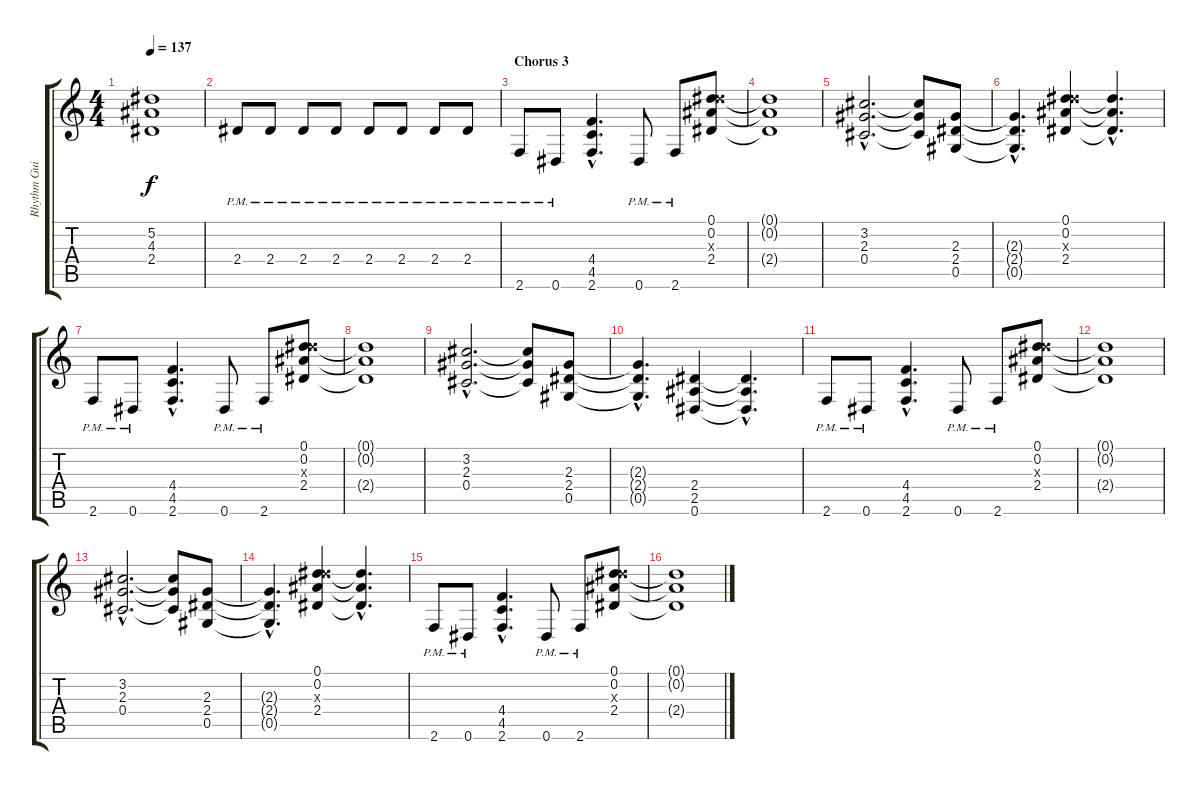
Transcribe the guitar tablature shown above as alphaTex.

\track ("Rhythm Guitar" "Rhythm Gui") {instrument distortionguitar}
\staff {score tabs}
\tuning (Eb4 Bb3 Gb3 Db3 Ab2 Eb2) {hide}
\ts (4 4)
\tempo 137
\clef g2
\ks c
(5.2{t} 4.3{t} 2.4{t}).1{dy f} |
2.4{pm}.8 2.4{pm}.8 2.4{pm}.8 2.4{pm}.8 2.4{pm}.8 2.4{pm}.8 2.4{pm}.8 2.4{pm}.8 |
\section ("" "Chorus 3")
2.6{pm}.8 0.6{pm}.8 (4.4{hac} 4.5{hac} 2.6{hac}).4{d} 0.6{pm}.8 2.6{pm}.8 (0.1 0.2 9.3{x} 2.4).8 |
(0.1{t} 0.2{t} 2.4{t}).1 |
(3.2{hac} 2.3{hac} 0.4{hac}).2{d} (3.2{t} 2.3{t} 0.4{t}).8 (2.3 2.4 0.5).8 |
(2.3{hac t} 2.4{hac t} 0.5{hac t}).4{d} (0.1 0.2 9.3{x} 2.4).4 (0.1{hac t} 0.2{hac t} 2.4{hac t}).4{d} |
2.6{pm}.8 0.6{pm}.8 (4.4{hac} 4.5{hac} 2.6{hac}).4{d} 0.6{pm}.8 2.6{pm}.8 (0.1 0.2 9.3{x} 2.4).8 |
(0.1{t} 0.2{t} 2.4{t}).1 |
(3.2{hac} 2.3{hac} 0.4{hac}).2{d} (3.2{t} 2.3{t} 0.4{t}).8 (2.3 2.4 0.5).8 |
(2.3{hac t} 2.4{hac t} 0.5{hac t}).4{d} (2.4 2.5 0.6).4 (2.4{hac t} 2.5{hac t} 0.6{hac t}).4{d} |
2.6{pm}.8 0.6{pm}.8 (4.4{hac} 4.5{hac} 2.6{hac}).4{d} 0.6{pm}.8 2.6{pm}.8 (0.1 0.2 9.3{x} 2.4).8 |
(0.1{t} 0.2{t} 2.4{t}).1 |
(3.2{hac} 2.3{hac} 0.4{hac}).2{d} (3.2{t} 2.3{t} 0.4{t}).8 (2.3 2.4 0.5).8 |
(2.3{hac t} 2.4{hac t} 0.5{hac t}).4{d} (0.1 0.2 9.3{x} 2.4).4 (0.1{hac t} 0.2{hac t} 2.4{hac t}).4{d} |
2.6{pm}.8 0.6{pm}.8 (4.4{hac} 4.5{hac} 2.6{hac}).4{d} 0.6{pm}.8 2.6{pm}.8 (0.1 0.2 9.3{x} 2.4).8 |
(0.1{t} 0.2{t} 2.4{t}).1
